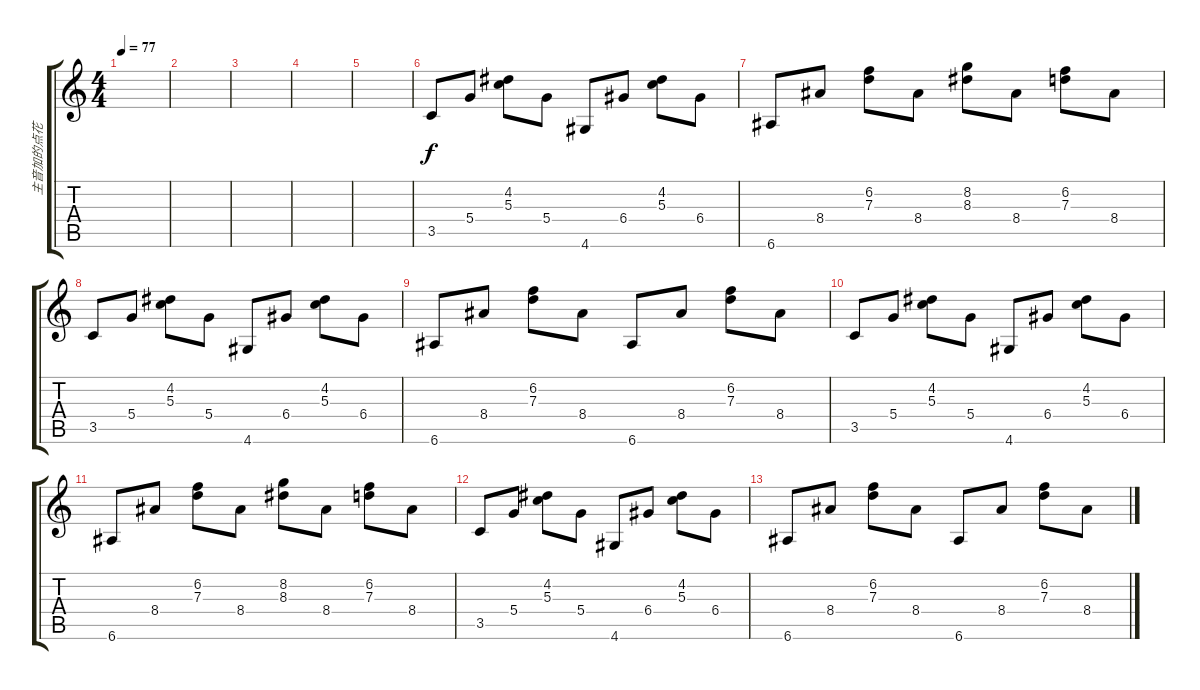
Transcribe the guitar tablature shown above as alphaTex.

\track ("主音加的点花" "主音加的点花") {instrument electricguitarclean}
\staff {score tabs}
\tuning (E4 B3 G3 D3 A2 E2) {hide}
\ts (4 4)
\tempo 77
\clef g2
\ks c
|
|
|
|
|
3.5.8 5.4.8 (4.2 5.3).8 5.4.8 4.6.8 6.4.8 (4.2 5.3).8 6.4.8 |
6.6.8 8.4.8 (6.2 7.3).8 8.4.8 (8.2 8.3).8 8.4.8 (6.2 7.3).8 8.4.8 |
3.5.8 5.4.8 (4.2 5.3).8 5.4.8 4.6.8 6.4.8 (4.2 5.3).8 6.4.8 |
6.6.8 8.4.8 (6.2 7.3).8 8.4.8 6.6.8 8.4.8 (6.2 7.3).8 8.4.8 |
3.5.8 5.4.8 (4.2 5.3).8 5.4.8 4.6.8 6.4.8 (4.2 5.3).8 6.4.8 |
6.6.8 8.4.8 (6.2 7.3).8 8.4.8 (8.2 8.3).8 8.4.8 (6.2 7.3).8 8.4.8 |
3.5.8 5.4.8 (4.2 5.3).8 5.4.8 4.6.8 6.4.8 (4.2 5.3).8 6.4.8 |
6.6.8 8.4.8 (6.2 7.3).8 8.4.8 6.6.8 8.4.8 (6.2 7.3).8 8.4.8
